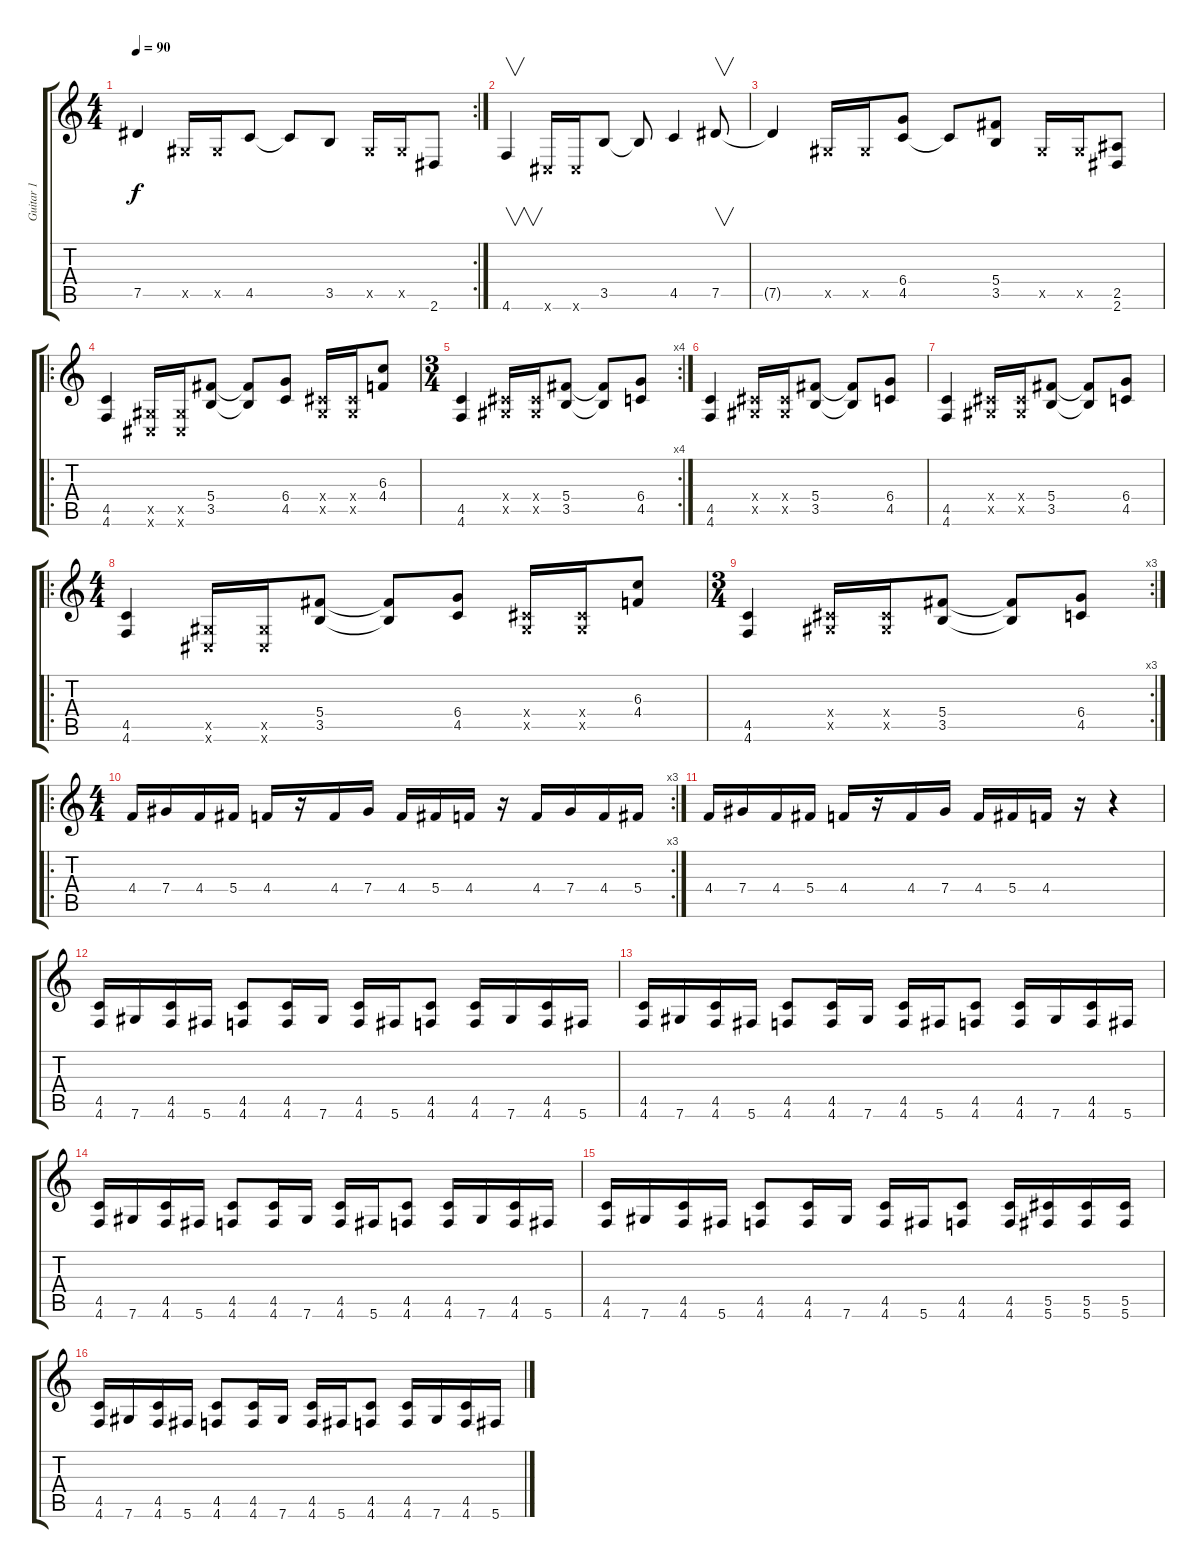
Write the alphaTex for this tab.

\track ("Guitar 1" "Guitar 1") {instrument overdrivenguitar}
\staff {score tabs}
\tuning (Eb4 Bb3 Gb3 Db3 Ab2 Db2) {hide}
\rc 2
\ts (4 4)
\tempo 90
\clef g2
\ks c
7.5{t}.4{dy f} 0.5{x}.16 0.5{x}.16 4.5.8 4.5{t}.8 3.5.8 0.5{x}.16 0.5{x}.16 2.6.8 |
4.6.4{v} 0.6{x}.16 0.6{x}.16 3.5.8 3.5{t}.8 4.5.4 7.5.8{v} |
7.5{t}.4 0.5{x}.16 0.5{x}.16 (6.4 4.5).8 4.5{t}.8 (5.4 3.5).8 0.5{x}.16 0.5{x}.16 (2.5 2.6).8 |
\ro
(4.5 4.6).4 (0.5{x} 0.6{x}).16 (0.5{x} 0.6{x}).16 (5.4 3.5).8 (5.4{t} 3.5{t}).8 (6.4 4.5).8 (0.4{x} 0.5{x}).16 (0.4{x} 0.5{x}).16 (6.3 4.4).8 |
\rc 4
\ts (3 4)
(4.5 4.6).4 (0.4{x} 0.5{x}).16 (0.4{x} 0.5{x}).16 (5.4 3.5).8 (5.4{t} 3.5{t}).8 (6.4 4.5).8 |
(4.5 4.6).4 (0.4{x} 0.5{x}).16 (0.4{x} 0.5{x}).16 (5.4 3.5).8 (5.4{t} 3.5{t}).8 (6.4 4.5).8 |
(4.5 4.6).4 (0.4{x} 0.5{x}).16 (0.4{x} 0.5{x}).16 (5.4 3.5).8 (5.4{t} 3.5{t}).8 (6.4 4.5).8 |
\ro
\ts (4 4)
(4.5 4.6).4 (0.5{x} 0.6{x}).16 (0.5{x} 0.6{x}).16 (5.4 3.5).8 (5.4{t} 3.5{t}).8 (6.4 4.5).8 (0.4{x} 0.5{x}).16 (0.4{x} 0.5{x}).16 (6.3 4.4).8 |
\rc 3
\ts (3 4)
(4.5 4.6).4 (0.4{x} 0.5{x}).16 (0.4{x} 0.5{x}).16 (5.4 3.5).8 (5.4{t} 3.5{t}).8 (6.4 4.5).8 |
\ro
\rc 3
\ts (4 4)
4.4.16 7.4.16 4.4.16 5.4.16 4.4.16 r.16 4.4.16 7.4.16 4.4.16 5.4.16 4.4.16 r.16 4.4.16 7.4.16 4.4.16 5.4.16 |
4.4.16 7.4.16 4.4.16 5.4.16 4.4.16 r.16 4.4.16 7.4.16 4.4.16 5.4.16 4.4.16 r.16 r.4 |
(4.5 4.6).16 7.6.16 (4.5 4.6).16 5.6.16 (4.5 4.6).8 (4.5 4.6).16 7.6.16 (4.5 4.6).16 5.6.16 (4.5 4.6).8 (4.5 4.6).16 7.6.16 (4.5 4.6).16 5.6.16 |
(4.5 4.6).16 7.6.16 (4.5 4.6).16 5.6.16 (4.5 4.6).8 (4.5 4.6).16 7.6.16 (4.5 4.6).16 5.6.16 (4.5 4.6).8 (4.5 4.6).16 7.6.16 (4.5 4.6).16 5.6.16 |
(4.5 4.6).16 7.6.16 (4.5 4.6).16 5.6.16 (4.5 4.6).8 (4.5 4.6).16 7.6.16 (4.5 4.6).16 5.6.16 (4.5 4.6).8 (4.5 4.6).16 7.6.16 (4.5 4.6).16 5.6.16 |
(4.5 4.6).16 7.6.16 (4.5 4.6).16 5.6.16 (4.5 4.6).8 (4.5 4.6).16 7.6.16 (4.5 4.6).16 5.6.16 (4.5 4.6).8 (4.5 4.6).16 (5.5 5.6).16 (5.5 5.6).16 (5.5 5.6).16 |
(4.5 4.6).16 7.6.16 (4.5 4.6).16 5.6.16 (4.5 4.6).8 (4.5 4.6).16 7.6.16 (4.5 4.6).16 5.6.16 (4.5 4.6).8 (4.5 4.6).16 7.6.16 (4.5 4.6).16 5.6.16
